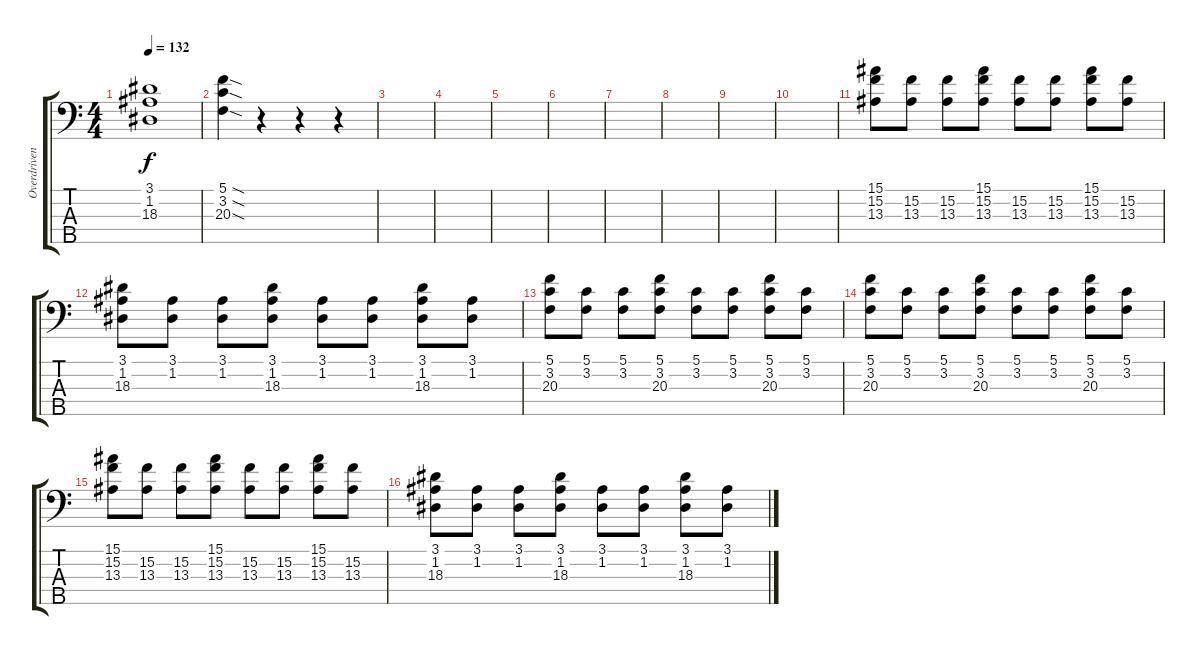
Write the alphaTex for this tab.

\track ("Overdriven Guitar" "Overdriven") {instrument overdrivenguitar}
\staff {score tabs}
\tuning (G2 D2 A1 E1 B0) {hide}
\ts (4 4)
\tempo 132
\clef f4
\ks c
(3.1 1.2 18.3).1{dy f} |
(5.1{sod} 3.2{sod} 20.3{sod}).4 r.4 r.4 r.4 |
|
|
|
|
|
|
|
|
(15.1 15.2 13.3).8 (15.2 13.3).8 (15.2 13.3).8 (15.1 15.2 13.3).8 (15.2 13.3).8 (15.2 13.3).8 (15.1 15.2 13.3).8 (15.2 13.3).8 |
(3.1 1.2 18.3).8 (3.1 1.2).8 (3.1 1.2).8 (3.1 1.2 18.3).8 (3.1 1.2).8 (3.1 1.2).8 (3.1 1.2 18.3).8 (3.1 1.2).8 |
(5.1 3.2 20.3).8 (5.1 3.2).8 (5.1 3.2).8 (5.1 3.2 20.3).8 (5.1 3.2).8 (5.1 3.2).8 (5.1 3.2 20.3).8 (5.1 3.2).8 |
(5.1 3.2 20.3).8 (5.1 3.2).8 (5.1 3.2).8 (5.1 3.2 20.3).8 (5.1 3.2).8 (5.1 3.2).8 (5.1 3.2 20.3).8 (5.1 3.2).8 |
(15.1 15.2 13.3).8 (15.2 13.3).8 (15.2 13.3).8 (15.1 15.2 13.3).8 (15.2 13.3).8 (15.2 13.3).8 (15.1 15.2 13.3).8 (15.2 13.3).8 |
(3.1 1.2 18.3).8 (3.1 1.2).8 (3.1 1.2).8 (3.1 1.2 18.3).8 (3.1 1.2).8 (3.1 1.2).8 (3.1 1.2 18.3).8 (3.1 1.2).8
